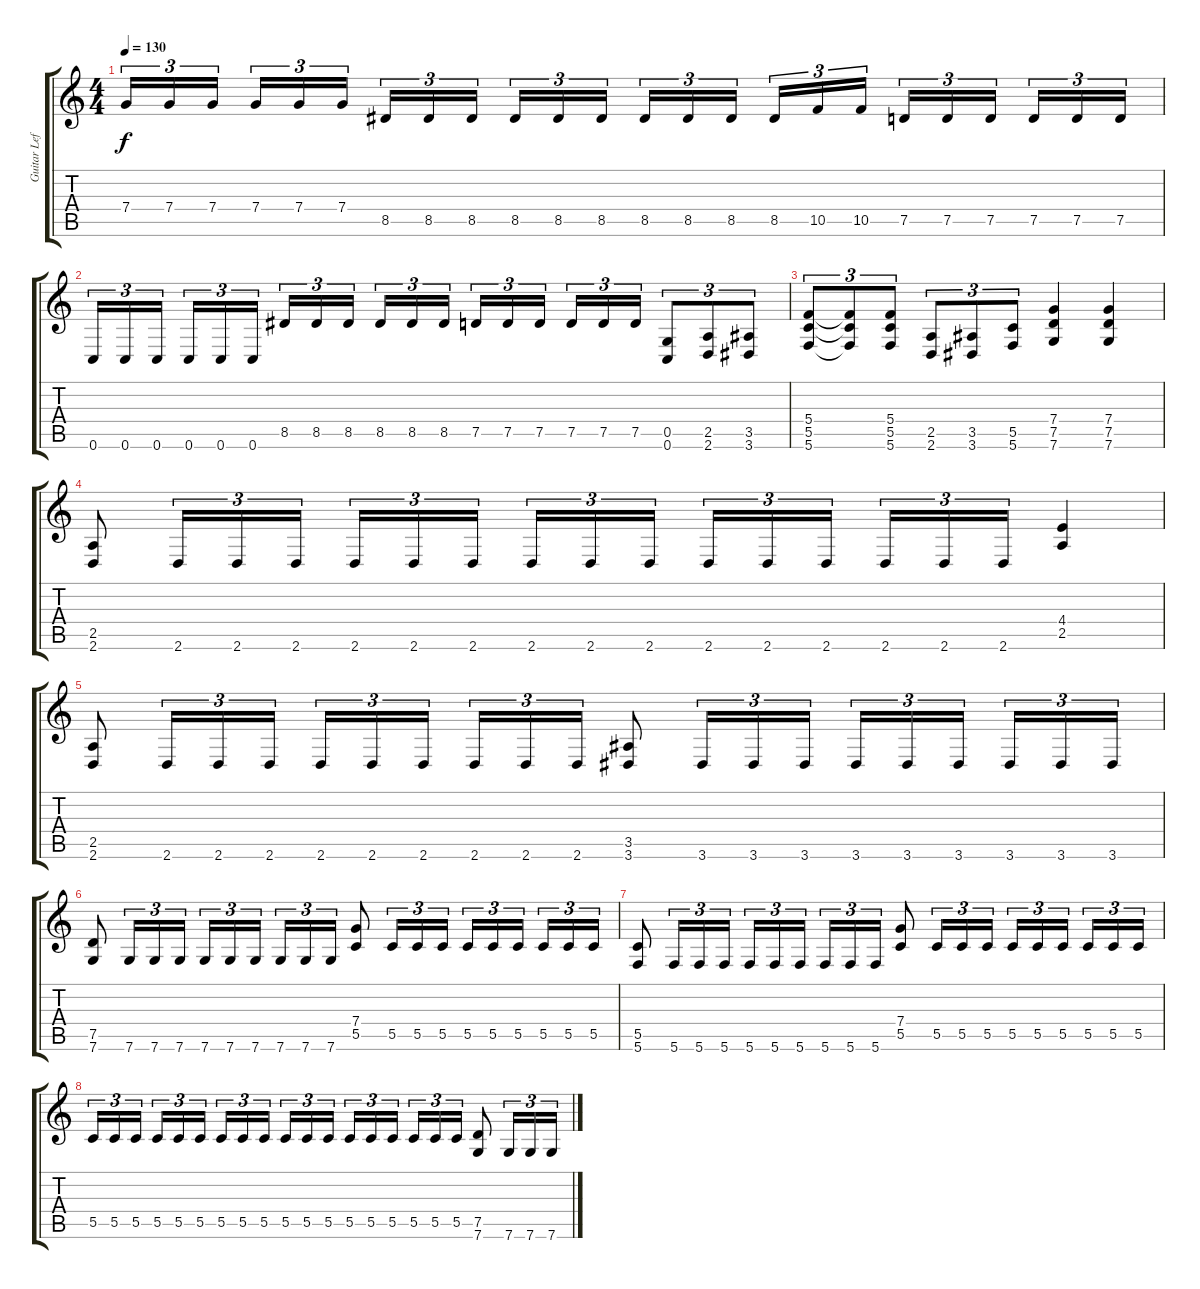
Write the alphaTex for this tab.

\track ("Guitar Left - Jari Mäenpää " "Guitar Lef") {instrument distortionguitar}
\staff {score tabs}
\tuning (D4 A3 F3 C3 G2 C2) {hide}
\ts (4 4)
\tempo 130
\clef g2
\ks c
7.4.16{tu (3 2) dy f} 7.4.16{tu (3 2)} 7.4.16{tu (3 2) beam splitsecondary} 7.4.16{tu (3 2)} 7.4.16{tu (3 2)} 7.4.16{tu (3 2)} 8.5.16{tu (3 2)} 8.5.16{tu (3 2)} 8.5.16{tu (3 2) beam splitsecondary} 8.5.16{tu (3 2)} 8.5.16{tu (3 2)} 8.5.16{tu (3 2)} 8.5.16{tu (3 2)} 8.5.16{tu (3 2)} 8.5.16{tu (3 2) beam splitsecondary} 8.5.16{tu (3 2)} 10.5.16{tu (3 2)} 10.5.16{tu (3 2)} 7.5.16{tu (3 2)} 7.5.16{tu (3 2)} 7.5.16{tu (3 2) beam splitsecondary} 7.5.16{tu (3 2)} 7.5.16{tu (3 2)} 7.5.16{tu (3 2)} |
0.6.16{tu (3 2)} 0.6.16{tu (3 2)} 0.6.16{tu (3 2) beam splitsecondary} 0.6.16{tu (3 2)} 0.6.16{tu (3 2)} 0.6.16{tu (3 2)} 8.5.16{tu (3 2)} 8.5.16{tu (3 2)} 8.5.16{tu (3 2) beam splitsecondary} 8.5.16{tu (3 2)} 8.5.16{tu (3 2)} 8.5.16{tu (3 2)} 7.5.16{tu (3 2)} 7.5.16{tu (3 2)} 7.5.16{tu (3 2) beam splitsecondary} 7.5.16{tu (3 2)} 7.5.16{tu (3 2)} 7.5.16{tu (3 2)} (0.5 0.6).8{tu (3 2)} (2.5 2.6).8{tu (3 2)} (3.5 3.6).8{tu (3 2)} |
(5.4 5.5 5.6).8{tu (3 2)} (5.4{t} 5.5{t} 5.6{t}).8{tu (3 2)} (5.4 5.5 5.6).8{tu (3 2)} (2.5 2.6).8{tu (3 2)} (3.5 3.6).8{tu (3 2)} (5.5 5.6).8{tu (3 2)} (7.4 7.5 7.6).4 (7.4 7.5 7.6).4 |
(2.5 2.6).8 2.6.16{tu (3 2)} 2.6.16{tu (3 2)} 2.6.16{tu (3 2)} 2.6.16{tu (3 2)} 2.6.16{tu (3 2)} 2.6.16{tu (3 2) beam splitsecondary} 2.6.16{tu (3 2)} 2.6.16{tu (3 2)} 2.6.16{tu (3 2)} 2.6.16{tu (3 2)} 2.6.16{tu (3 2)} 2.6.16{tu (3 2) beam splitsecondary} 2.6.16{tu (3 2)} 2.6.16{tu (3 2)} 2.6.16{tu (3 2)} (4.4 2.5).4 |
(2.5 2.6).8 2.6.16{tu (3 2)} 2.6.16{tu (3 2)} 2.6.16{tu (3 2)} 2.6.16{tu (3 2)} 2.6.16{tu (3 2)} 2.6.16{tu (3 2) beam splitsecondary} 2.6.16{tu (3 2)} 2.6.16{tu (3 2)} 2.6.16{tu (3 2)} (3.5 3.6).8 3.6.16{tu (3 2)} 3.6.16{tu (3 2)} 3.6.16{tu (3 2)} 3.6.16{tu (3 2)} 3.6.16{tu (3 2)} 3.6.16{tu (3 2) beam splitsecondary} 3.6.16{tu (3 2)} 3.6.16{tu (3 2)} 3.6.16{tu (3 2)} |
(7.5 7.6).8 7.6.16{tu (3 2)} 7.6.16{tu (3 2)} 7.6.16{tu (3 2)} 7.6.16{tu (3 2)} 7.6.16{tu (3 2)} 7.6.16{tu (3 2) beam splitsecondary} 7.6.16{tu (3 2)} 7.6.16{tu (3 2)} 7.6.16{tu (3 2)} (7.4 5.5).8 5.5.16{tu (3 2)} 5.5.16{tu (3 2)} 5.5.16{tu (3 2)} 5.5.16{tu (3 2)} 5.5.16{tu (3 2)} 5.5.16{tu (3 2) beam splitsecondary} 5.5.16{tu (3 2)} 5.5.16{tu (3 2)} 5.5.16{tu (3 2)} |
(5.5 5.6).8 5.6.16{tu (3 2)} 5.6.16{tu (3 2)} 5.6.16{tu (3 2)} 5.6.16{tu (3 2)} 5.6.16{tu (3 2)} 5.6.16{tu (3 2) beam splitsecondary} 5.6.16{tu (3 2)} 5.6.16{tu (3 2)} 5.6.16{tu (3 2)} (7.4 5.5).8 5.5.16{tu (3 2)} 5.5.16{tu (3 2)} 5.5.16{tu (3 2)} 5.5.16{tu (3 2)} 5.5.16{tu (3 2)} 5.5.16{tu (3 2) beam splitsecondary} 5.5.16{tu (3 2)} 5.5.16{tu (3 2)} 5.5.16{tu (3 2)} |
5.5.16{tu (3 2)} 5.5.16{tu (3 2)} 5.5.16{tu (3 2) beam splitsecondary} 5.5.16{tu (3 2)} 5.5.16{tu (3 2)} 5.5.16{tu (3 2)} 5.5.16{tu (3 2)} 5.5.16{tu (3 2)} 5.5.16{tu (3 2) beam splitsecondary} 5.5.16{tu (3 2)} 5.5.16{tu (3 2)} 5.5.16{tu (3 2)} 5.5.16{tu (3 2)} 5.5.16{tu (3 2)} 5.5.16{tu (3 2) beam splitsecondary} 5.5.16{tu (3 2)} 5.5.16{tu (3 2)} 5.5.16{tu (3 2)} (7.5 7.6).8 7.6.16{tu (3 2)} 7.6.16{tu (3 2)} 7.6.16{tu (3 2)}
